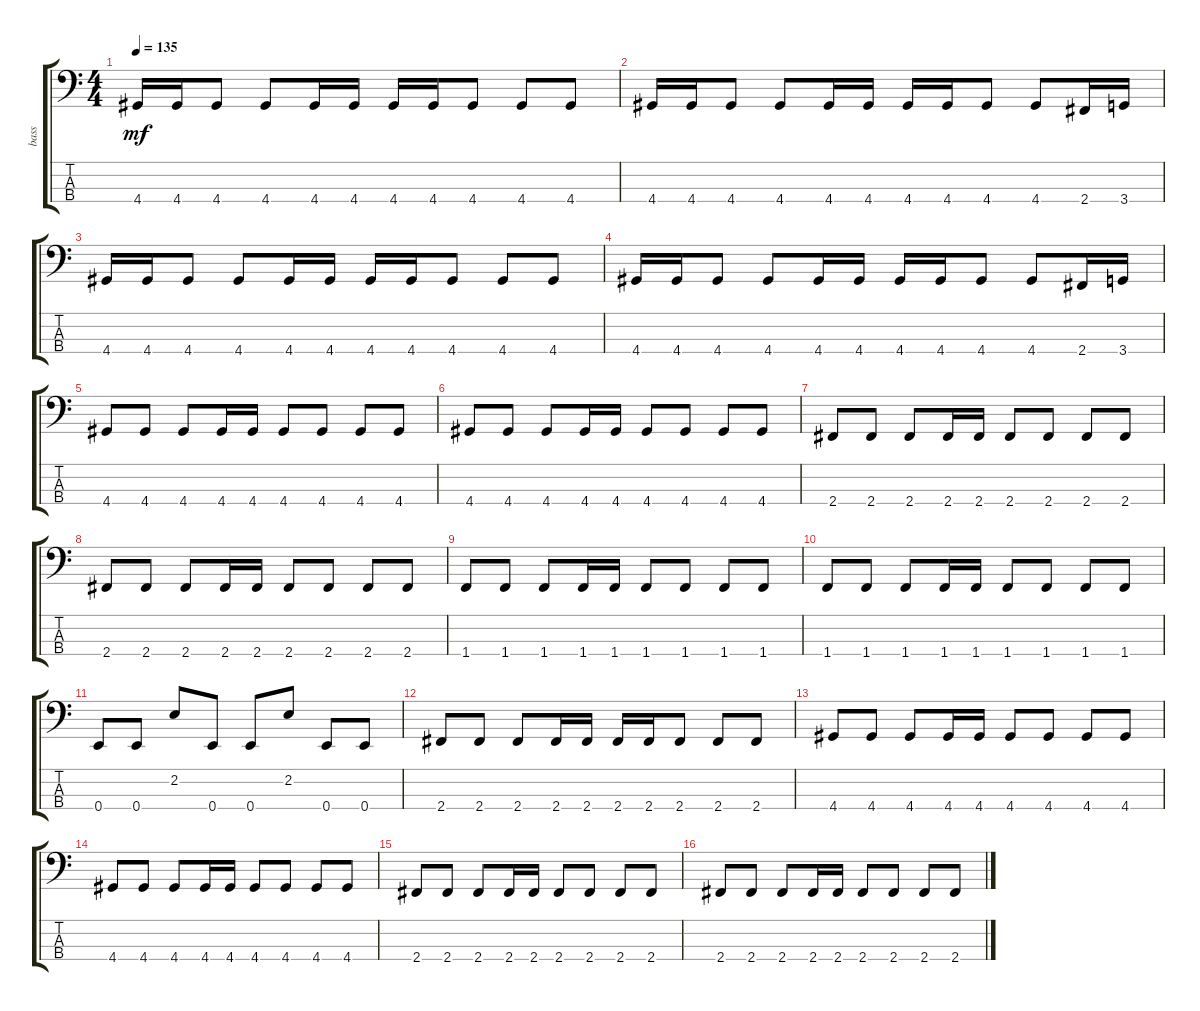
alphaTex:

\track ("bass" "bass") {instrument electricbassfinger}
\staff {score tabs}
\tuning (G2 D2 A1 E1) {hide}
\ts (4 4)
\tempo 135
\clef f4
\ks c
4.4.16{dy mf} 4.4.16 4.4.8 4.4.8 4.4.16 4.4.16 4.4.16 4.4.16 4.4.8 4.4.8 4.4.8 |
4.4.16 4.4.16 4.4.8 4.4.8 4.4.16 4.4.16 4.4.16 4.4.16 4.4.8 4.4.8 2.4.16 3.4.16 |
4.4.16 4.4.16 4.4.8 4.4.8 4.4.16 4.4.16 4.4.16 4.4.16 4.4.8 4.4.8 4.4.8 |
4.4.16 4.4.16 4.4.8 4.4.8 4.4.16 4.4.16 4.4.16 4.4.16 4.4.8 4.4.8 2.4.16 3.4.16 |
4.4.8 4.4.8 4.4.8 4.4.16 4.4.16 4.4.8 4.4.8 4.4.8 4.4.8 |
4.4.8 4.4.8 4.4.8 4.4.16 4.4.16 4.4.8 4.4.8 4.4.8 4.4.8 |
2.4.8 2.4.8 2.4.8 2.4.16 2.4.16 2.4.8 2.4.8 2.4.8 2.4.8 |
2.4.8 2.4.8 2.4.8 2.4.16 2.4.16 2.4.8 2.4.8 2.4.8 2.4.8 |
1.4.8 1.4.8 1.4.8 1.4.16 1.4.16 1.4.8 1.4.8 1.4.8 1.4.8 |
1.4.8 1.4.8 1.4.8 1.4.16 1.4.16 1.4.8 1.4.8 1.4.8 1.4.8 |
0.4.8 0.4.8 2.2.8 0.4.8 0.4.8 2.2.8 0.4.8 0.4.8 |
2.4.8 2.4.8 2.4.8 2.4.16 2.4.16 2.4.16 2.4.16 2.4.8 2.4.8 2.4.8 |
4.4.8 4.4.8 4.4.8 4.4.16 4.4.16 4.4.8 4.4.8 4.4.8 4.4.8 |
4.4.8 4.4.8 4.4.8 4.4.16 4.4.16 4.4.8 4.4.8 4.4.8 4.4.8 |
2.4.8 2.4.8 2.4.8 2.4.16 2.4.16 2.4.8 2.4.8 2.4.8 2.4.8 |
2.4.8 2.4.8 2.4.8 2.4.16 2.4.16 2.4.8 2.4.8 2.4.8 2.4.8
